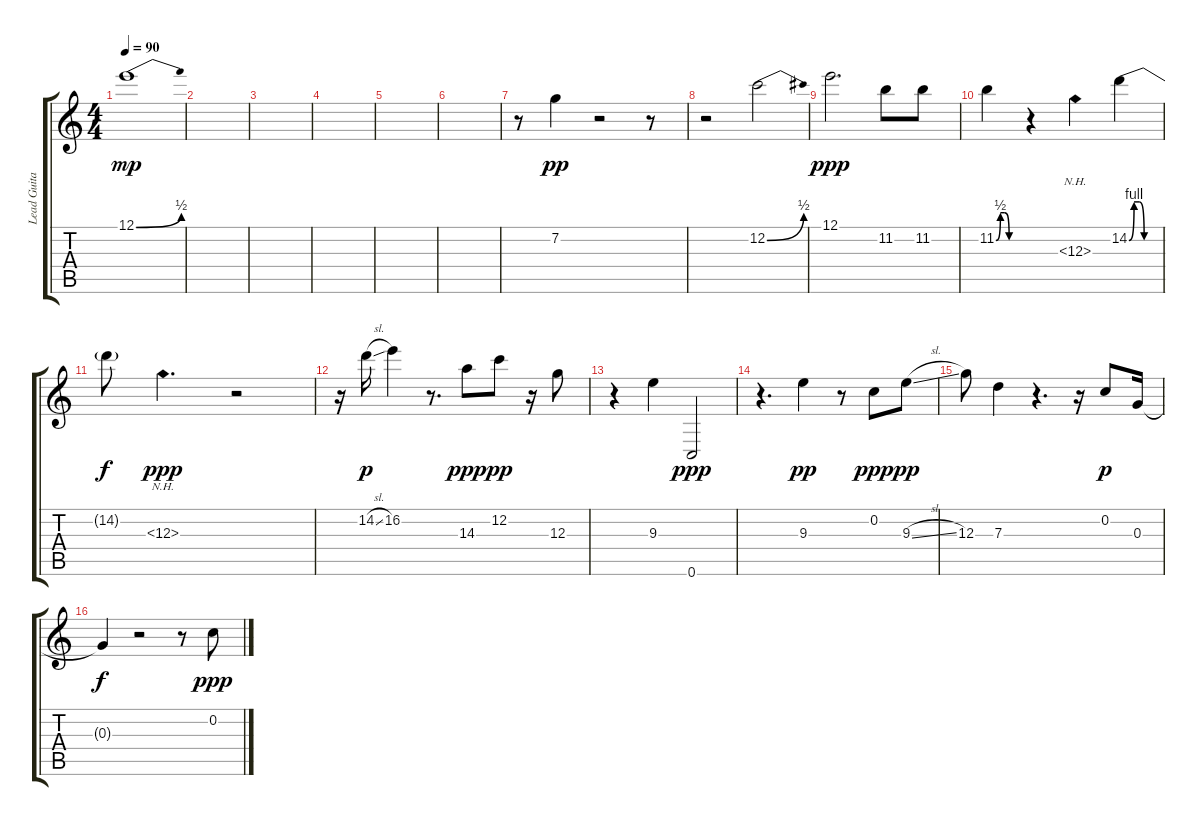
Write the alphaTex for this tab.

\track ("Lead Guitar" "Lead Guita") {instrument electricguitarjazz}
\staff {score tabs}
\tuning (E4 C4 G3 C3 G2 C2) {hide}
\ts (4 4)
\tempo 90
\clef g2
\ks c
12.1{be (bend 0 0 60 2)}.1{dy mp} |
|
|
|
|
|
r.8 7.2.4{dy pp} r.2 r.8 |
r.2 12.2{be (bend 0 0 60 2)}.2 |
12.1.2{d dy ppp} 11.2.8 11.2.8 |
11.2{be (custom 0 0 10 2 20 2 30 0 60 0)}.4 r.4 12.3{nh}.4 14.2{be (custom 0 0 10 4 20 4 30 0 60 0)}.4 |
14.2{t}.8{dy f} 12.3{nh}.4{d dy ppp} r.2 |
r.16 14.2{sl}.16{dy p} 16.2.4 r.8{d} 14.3.8{dy ppp} 12.2.8{dy pp} r.16 12.3.8 |
r.4 9.3.4 0.6.2{dy ppp} |
r.4{d} 9.3.4{dy pp} r.8 0.2.8{dy ppp} 9.3{sl}.8{dy pp} |
12.3.8 7.3.4 r.4{d} r.16 0.2.8{dy p} 0.3.16 |
0.3{t}.4{dy f} r.2 r.8 0.2.8{dy ppp}
